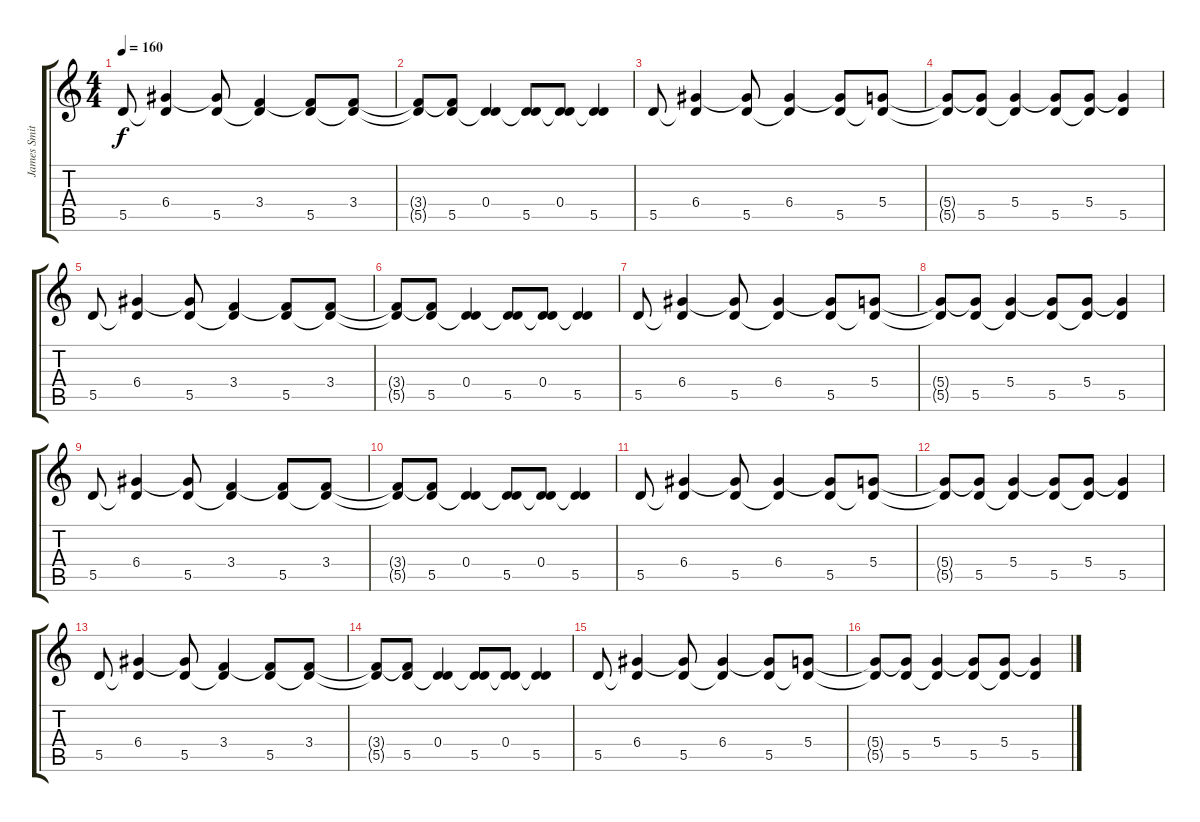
\track ("James Smith - Guitar" "James Smit") {instrument distortionguitar}
\staff {score tabs}
\tuning (E4 B3 G3 D3 A2 D2) {hide}
\ts (4 4)
\tempo 160
\clef g2
\ks c
5.5.8{dy f} (6.4 5.5{t}).4 (6.4{t} 5.5).8 (3.4 5.5{t}).4 (3.4{t} 5.5).8 (3.4 5.5{t}).8 |
(3.4{t} 5.5{t}).8 (3.4{t} 5.5).8 (0.4 5.5{t}).4 (0.4{t} 5.5).8 (0.4 5.5{t}).8 (0.4{t} 5.5).4 |
5.5.8 (6.4 5.5{t}).4 (6.4{t} 5.5).8 (6.4 5.5{t}).4 (6.4{t} 5.5).8 (5.4 5.5{t}).8 |
(5.4{t} 5.5{t}).8 (5.4{t} 5.5).8 (5.4 5.5{t}).4 (5.4{t} 5.5).8 (5.4 5.5{t}).8 (5.4{t} 5.5).4 |
5.5.8 (6.4 5.5{t}).4 (6.4{t} 5.5).8 (3.4 5.5{t}).4 (3.4{t} 5.5).8 (3.4 5.5{t}).8 |
(3.4{t} 5.5{t}).8 (3.4{t} 5.5).8 (0.4 5.5{t}).4 (0.4{t} 5.5).8 (0.4 5.5{t}).8 (0.4{t} 5.5).4 |
5.5.8 (6.4 5.5{t}).4 (6.4{t} 5.5).8 (6.4 5.5{t}).4 (6.4{t} 5.5).8 (5.4 5.5{t}).8 |
(5.4{t} 5.5{t}).8 (5.4{t} 5.5).8 (5.4 5.5{t}).4 (5.4{t} 5.5).8 (5.4 5.5{t}).8 (5.4{t} 5.5).4 |
5.5.8 (6.4 5.5{t}).4 (6.4{t} 5.5).8 (3.4 5.5{t}).4 (3.4{t} 5.5).8 (3.4 5.5{t}).8 |
(3.4{t} 5.5{t}).8 (3.4{t} 5.5).8 (0.4 5.5{t}).4 (0.4{t} 5.5).8 (0.4 5.5{t}).8 (0.4{t} 5.5).4 |
5.5.8 (6.4 5.5{t}).4 (6.4{t} 5.5).8 (6.4 5.5{t}).4 (6.4{t} 5.5).8 (5.4 5.5{t}).8 |
(5.4{t} 5.5{t}).8 (5.4{t} 5.5).8 (5.4 5.5{t}).4 (5.4{t} 5.5).8 (5.4 5.5{t}).8 (5.4{t} 5.5).4 |
5.5.8 (6.4 5.5{t}).4 (6.4{t} 5.5).8 (3.4 5.5{t}).4 (3.4{t} 5.5).8 (3.4 5.5{t}).8 |
(3.4{t} 5.5{t}).8 (3.4{t} 5.5).8 (0.4 5.5{t}).4 (0.4{t} 5.5).8 (0.4 5.5{t}).8 (0.4{t} 5.5).4 |
5.5.8 (6.4 5.5{t}).4 (6.4{t} 5.5).8 (6.4 5.5{t}).4 (6.4{t} 5.5).8 (5.4 5.5{t}).8 |
(5.4{t} 5.5{t}).8 (5.4{t} 5.5).8 (5.4 5.5{t}).4 (5.4{t} 5.5).8 (5.4 5.5{t}).8 (5.4{t} 5.5).4
